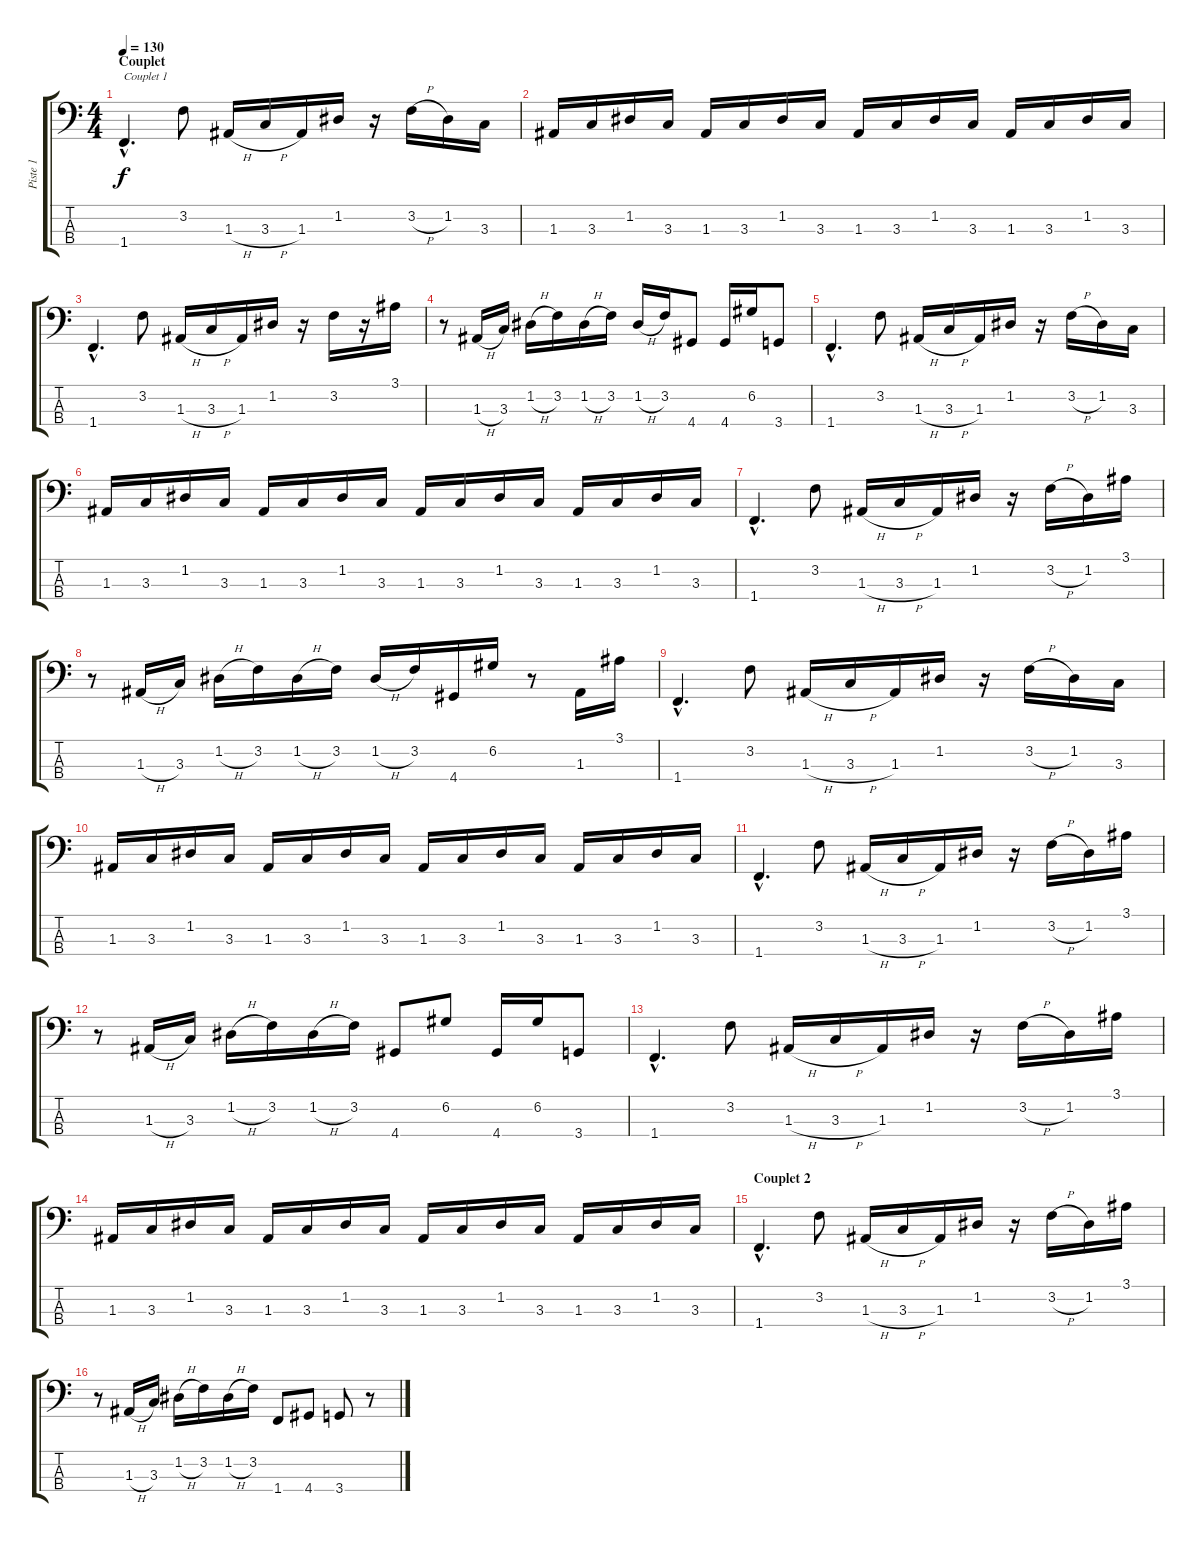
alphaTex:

\track ("Piste 1" "Piste 1") {instrument slapbass1}
\staff {score tabs}
\tuning (G2 D2 A1 E1) {hide}
\ts (4 4)
\section ("" "Couplet")
\tempo 130
\clef f4
\ks c
1.4{hac}.4{d txt "Couplet 1" dy f instrument slapbass1} 3.2.8 1.3{h}.16 3.3{h}.16 1.3.16 1.2.16 r.16 3.2{h}.16 1.2.16 3.3.16 |
1.3.16 3.3.16 1.2.16 3.3.16 1.3.16 3.3.16 1.2.16 3.3.16 1.3.16 3.3.16 1.2.16 3.3.16 1.3.16 3.3.16 1.2.16 3.3.16 |
1.4{hac}.4{d} 3.2.8 1.3{h}.16 3.3{h}.16 1.3.16 1.2.16 r.16 3.2.16 r.16 3.1.16 |
r.8 1.3{h}.16 3.3.16 1.2{h}.16 3.2.16 1.2{h}.16 3.2.16 1.2{h}.16 3.2.16 4.4.8 4.4.16 6.2.16 3.4.8 |
1.4{hac}.4{d} 3.2.8 1.3{h}.16 3.3{h}.16 1.3.16 1.2.16 r.16 3.2{h}.16 1.2.16 3.3.16 |
1.3.16 3.3.16 1.2.16 3.3.16 1.3.16 3.3.16 1.2.16 3.3.16 1.3.16 3.3.16 1.2.16 3.3.16 1.3.16 3.3.16 1.2.16 3.3.16 |
1.4{hac}.4{d} 3.2.8 1.3{h}.16 3.3{h}.16 1.3.16 1.2.16 r.16 3.2{h}.16 1.2.16 3.1.16 |
r.8 1.3{h}.16 3.3.16 1.2{h}.16 3.2.16 1.2{h}.16 3.2.16 1.2{h}.16 3.2.16 4.4.16 6.2.16 r.8 1.3.16 3.1.16 |
1.4{hac}.4{d} 3.2.8 1.3{h}.16 3.3{h}.16 1.3.16 1.2.16 r.16 3.2{h}.16 1.2.16 3.3.16 |
1.3.16 3.3.16 1.2.16 3.3.16 1.3.16 3.3.16 1.2.16 3.3.16 1.3.16 3.3.16 1.2.16 3.3.16 1.3.16 3.3.16 1.2.16 3.3.16 |
1.4{hac}.4{d} 3.2.8 1.3{h}.16 3.3{h}.16 1.3.16 1.2.16 r.16 3.2{h}.16 1.2.16 3.1.16 |
r.8 1.3{h}.16 3.3.16 1.2{h}.16 3.2.16 1.2{h}.16 3.2.16 4.4.8 6.2.8 4.4.16 6.2.16 3.4.8 |
1.4{hac}.4{d} 3.2.8 1.3{h}.16 3.3{h}.16 1.3.16 1.2.16 r.16 3.2{h}.16 1.2.16 3.1.16 |
1.3.16 3.3.16 1.2.16 3.3.16 1.3.16 3.3.16 1.2.16 3.3.16 1.3.16 3.3.16 1.2.16 3.3.16 1.3.16 3.3.16 1.2.16 3.3.16 |
\section ("" "Couplet 2")
1.4{hac}.4{d} 3.2.8 1.3{h}.16 3.3{h}.16 1.3.16 1.2.16 r.16 3.2{h}.16 1.2.16 3.1.16 |
r.8 1.3{h}.16 3.3.16 1.2{h}.16 3.2.16 1.2{h}.16 3.2.16 1.4.8 4.4.8 3.4.8 r.8
